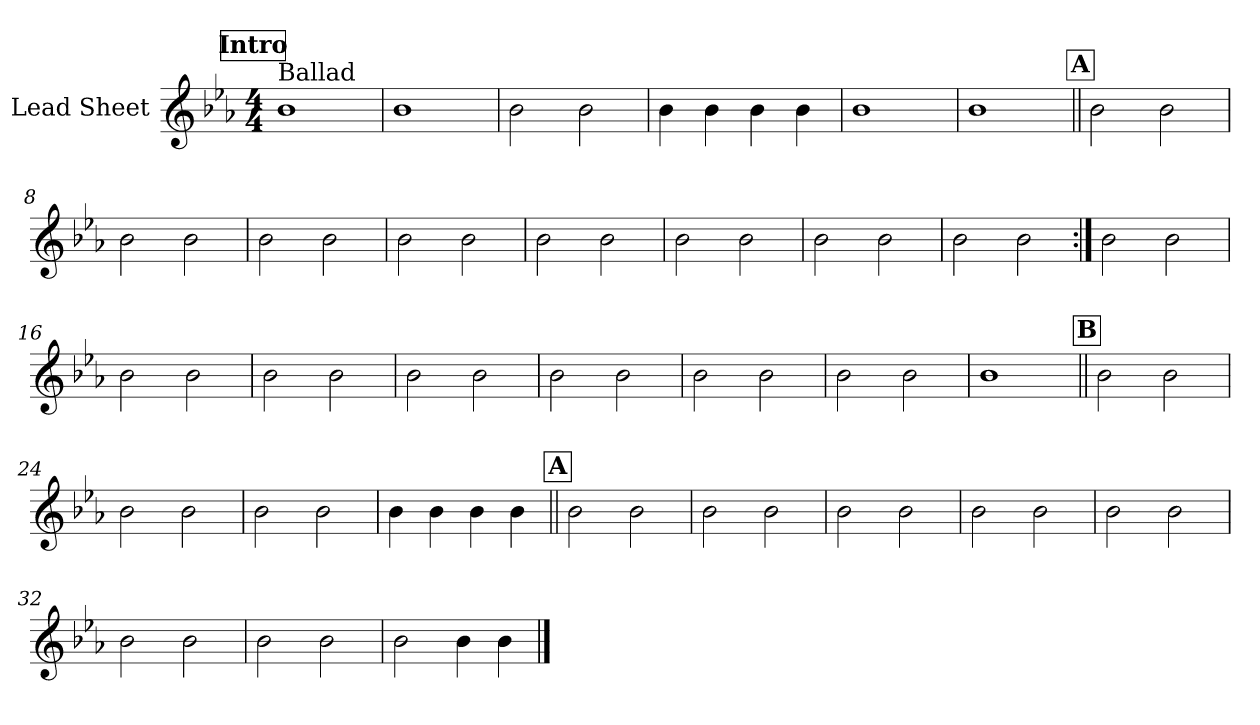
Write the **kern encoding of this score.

**kern
*part1
*staff1
*I"Lead Sheet
*clefG2
*k[b-e-a-]
*E-:
*M4/4
!!LO:REH:place=s1:a:fs=14:t=Intro
=1
!LO:TX:a:t=Ballad
1b-
=2
1b-
=3
2b-\
2b-\
=4
4b-\
4b-\
4b-\
4b-\
=5
1b-
=6
1b-
!!LO:LB:g=z
!!LO:REH:place=s1:a:fs=14:t=A
=7||
2b-\
2b-\
=8
2b-\
2b-\
=9
2b-\
2b-\
=10
2b-\
2b-\
!!LO:LB:g=z
=11
2b-\
2b-\
=12
2b-\
2b-\
=13
2b-\
2b-\
=14
2b-\
2b-\
!!LO:LB:g=z
=15:|!
2b-\
2b-\
=16
2b-\
2b-\
=17
2b-\
2b-\
=18
2b-\
2b-\
!!LO:LB:g=z
=19
2b-\
2b-\
=20
2b-\
2b-\
=21
2b-\
2b-\
=22
1b-
!!LO:LB:g=z
!!LO:REH:place=s1:a:fs=14:t=B
=23||
2b-\
2b-\
=24
2b-\
2b-\
=25
2b-\
2b-\
=26
4b-\
4b-\
4b-\
4b-\
!!LO:LB:g=z
!!LO:REH:place=s1:a:fs=14:t=A
=27||
2b-\
2b-\
=28
2b-\
2b-\
=29
2b-\
2b-\
=30
2b-\
2b-\
!!LO:LB:g=z
=31
2b-\
2b-\
=32
2b-\
2b-\
=33
2b-\
2b-\
=34
2b-\
4b-\
4b-\
==
*-
